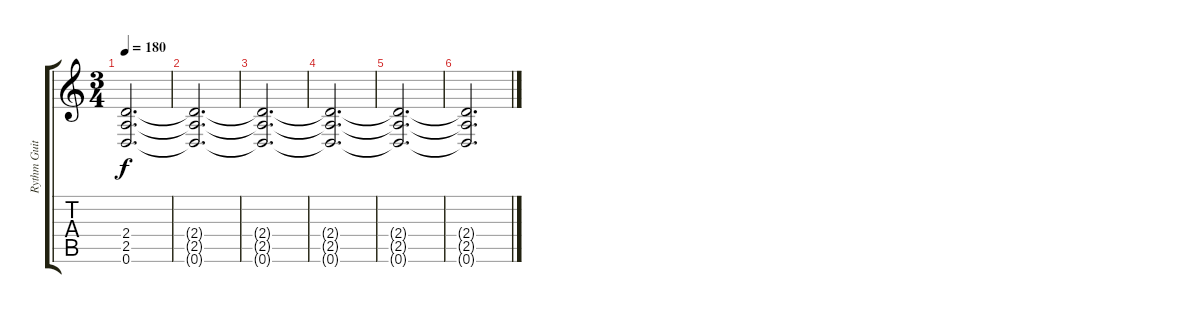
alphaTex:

\track ("Rythm Guitar" "Rythm Guit") {instrument acousticguitarnylon}
\staff {score tabs}
\tuning (D4 A3 F3 C3 G2 D2) {hide}
\ts (3 4)
\tempo 180
\clef g2
\ks c
(2.4 2.5 0.6).2{d dy f volume 0} |
(2.4{t} 2.5{t} 0.6{t}).2{d} |
(2.4{t} 2.5{t} 0.6{t}).2{d} |
(2.4{t} 2.5{t} 0.6{t}).2{d} |
(2.4{t} 2.5{t} 0.6{t}).2{d} |
(2.4{t} 2.5{t} 0.6{t}).2{d}
